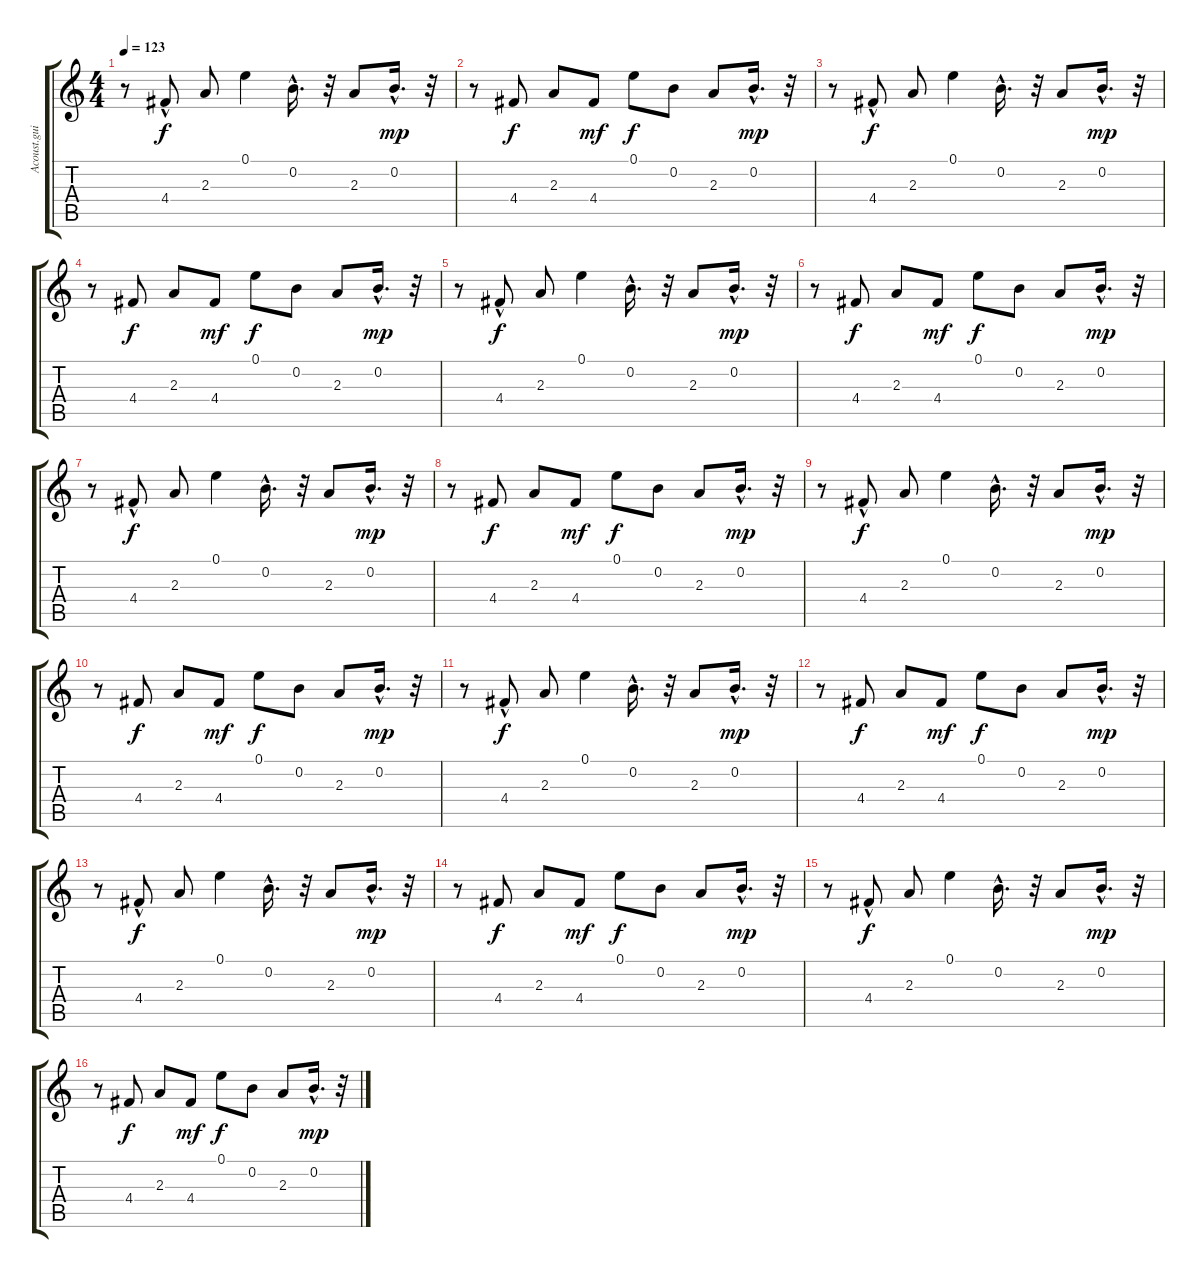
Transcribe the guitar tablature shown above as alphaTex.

\track ("Acoust.guitar (steel" "Acoust.gui") {instrument acousticguitarsteel}
\staff {score tabs}
\tuning (E4 B3 G3 D3 A2 E2) {hide}
\ts (4 4)
\tempo 123
\clef g2
\ks c
r.8{dy mp} 4.4{hac}.8{dy f} 2.3.8 0.1.4 0.2{hac}.16{d} r.32 2.3.8 0.2{hac}.16{d dy mp} r.32 |
r.8 4.4.8{dy f} 2.3.8 4.4.8{dy mf} 0.1.8{dy f} 0.2.8 2.3.8 0.2{hac}.16{d dy mp} r.32 |
r.8 4.4{hac}.8{dy f} 2.3.8 0.1.4 0.2{hac}.16{d} r.32 2.3.8 0.2{hac}.16{d dy mp} r.32 |
r.8 4.4.8{dy f} 2.3.8 4.4.8{dy mf} 0.1.8{dy f} 0.2.8 2.3.8 0.2{hac}.16{d dy mp} r.32 |
r.8 4.4{hac}.8{dy f} 2.3.8 0.1.4 0.2{hac}.16{d} r.32 2.3.8 0.2{hac}.16{d dy mp} r.32 |
r.8 4.4.8{dy f} 2.3.8 4.4.8{dy mf} 0.1.8{dy f} 0.2.8 2.3.8 0.2{hac}.16{d dy mp} r.32 |
r.8 4.4{hac}.8{dy f} 2.3.8 0.1.4 0.2{hac}.16{d} r.32 2.3.8 0.2{hac}.16{d dy mp} r.32 |
r.8 4.4.8{dy f} 2.3.8 4.4.8{dy mf} 0.1.8{dy f} 0.2.8 2.3.8 0.2{hac}.16{d dy mp} r.32 |
r.8 4.4{hac}.8{dy f} 2.3.8 0.1.4 0.2{hac}.16{d} r.32 2.3.8 0.2{hac}.16{d dy mp} r.32 |
r.8 4.4.8{dy f} 2.3.8 4.4.8{dy mf} 0.1.8{dy f} 0.2.8 2.3.8 0.2{hac}.16{d dy mp} r.32 |
r.8 4.4{hac}.8{dy f} 2.3.8 0.1.4 0.2{hac}.16{d} r.32 2.3.8 0.2{hac}.16{d dy mp} r.32 |
r.8 4.4.8{dy f} 2.3.8 4.4.8{dy mf} 0.1.8{dy f} 0.2.8 2.3.8 0.2{hac}.16{d dy mp} r.32 |
r.8 4.4{hac}.8{dy f} 2.3.8 0.1.4 0.2{hac}.16{d} r.32 2.3.8 0.2{hac}.16{d dy mp} r.32 |
r.8 4.4.8{dy f} 2.3.8 4.4.8{dy mf} 0.1.8{dy f} 0.2.8 2.3.8 0.2{hac}.16{d dy mp} r.32 |
r.8 4.4{hac}.8{dy f} 2.3.8 0.1.4 0.2{hac}.16{d} r.32 2.3.8 0.2{hac}.16{d dy mp} r.32 |
r.8 4.4.8{dy f} 2.3.8 4.4.8{dy mf} 0.1.8{dy f} 0.2.8 2.3.8 0.2{hac}.16{d dy mp} r.32
